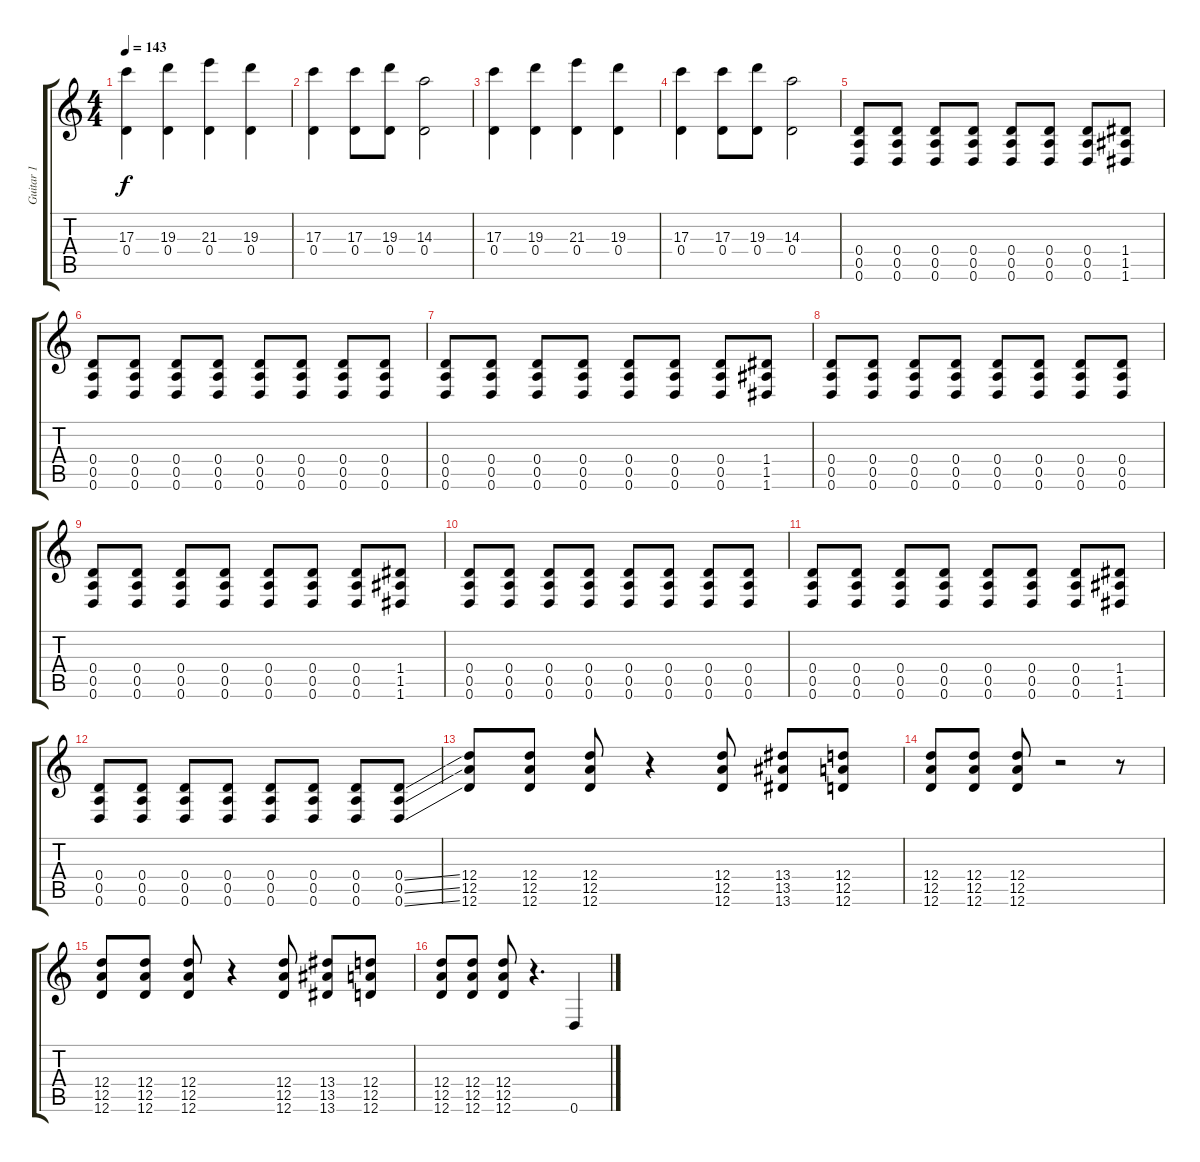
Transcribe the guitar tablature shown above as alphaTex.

\track ("Guitar 1" "Guitar 1") {instrument distortionguitar}
\staff {score tabs}
\tuning (E4 B3 G3 D3 A2 D2) {hide}
\ts (4 4)
\tempo 143
\clef g2
\ks c
(17.3 0.4).4{dy f} (19.3 0.4).4 (21.3 0.4).4 (19.3 0.4).4 |
(17.3 0.4).4 (17.3 0.4).8 (19.3 0.4).8 (14.3 0.4).2 |
(17.3 0.4).4 (19.3 0.4).4 (21.3 0.4).4 (19.3 0.4).4 |
(17.3 0.4).4 (17.3 0.4).8 (19.3 0.4).8 (14.3 0.4).2 |
(0.4 0.5 0.6).8 (0.4 0.5 0.6).8 (0.4 0.5 0.6).8 (0.4 0.5 0.6).8 (0.4 0.5 0.6).8 (0.4 0.5 0.6).8 (0.4 0.5 0.6).8 (1.4 1.5 1.6).8 |
(0.4 0.5 0.6).8 (0.4 0.5 0.6).8 (0.4 0.5 0.6).8 (0.4 0.5 0.6).8 (0.4 0.5 0.6).8 (0.4 0.5 0.6).8 (0.4 0.5 0.6).8 (0.4 0.5 0.6).8 |
(0.4 0.5 0.6).8 (0.4 0.5 0.6).8 (0.4 0.5 0.6).8 (0.4 0.5 0.6).8 (0.4 0.5 0.6).8 (0.4 0.5 0.6).8 (0.4 0.5 0.6).8 (1.4 1.5 1.6).8 |
(0.4 0.5 0.6).8 (0.4 0.5 0.6).8 (0.4 0.5 0.6).8 (0.4 0.5 0.6).8 (0.4 0.5 0.6).8 (0.4 0.5 0.6).8 (0.4 0.5 0.6).8 (0.4 0.5 0.6).8 |
(0.4 0.5 0.6).8 (0.4 0.5 0.6).8 (0.4 0.5 0.6).8 (0.4 0.5 0.6).8 (0.4 0.5 0.6).8 (0.4 0.5 0.6).8 (0.4 0.5 0.6).8 (1.4 1.5 1.6).8 |
(0.4 0.5 0.6).8 (0.4 0.5 0.6).8 (0.4 0.5 0.6).8 (0.4 0.5 0.6).8 (0.4 0.5 0.6).8 (0.4 0.5 0.6).8 (0.4 0.5 0.6).8 (0.4 0.5 0.6).8 |
(0.4 0.5 0.6).8 (0.4 0.5 0.6).8 (0.4 0.5 0.6).8 (0.4 0.5 0.6).8 (0.4 0.5 0.6).8 (0.4 0.5 0.6).8 (0.4 0.5 0.6).8 (1.4 1.5 1.6).8 |
(0.4 0.5 0.6).8 (0.4 0.5 0.6).8 (0.4 0.5 0.6).8 (0.4 0.5 0.6).8 (0.4 0.5 0.6).8 (0.4 0.5 0.6).8 (0.4 0.5 0.6).8 (0.4{ss} 0.5{ss} 0.6{ss}).8 |
(12.4 12.5 12.6).8 (12.4 12.5 12.6).8 (12.4 12.5 12.6).8 r.4 (12.4 12.5 12.6).8 (13.4 13.5 13.6).8 (12.4 12.5 12.6).8 |
(12.4 12.5 12.6).8 (12.4 12.5 12.6).8 (12.4 12.5 12.6).8 r.2 r.8 |
(12.4 12.5 12.6).8 (12.4 12.5 12.6).8 (12.4 12.5 12.6).8 r.4 (12.4 12.5 12.6).8 (13.4 13.5 13.6).8 (12.4 12.5 12.6).8 |
(12.4 12.5 12.6).8 (12.4 12.5 12.6).8 (12.4 12.5 12.6).8 r.4{d} 0.6{ss}.4
